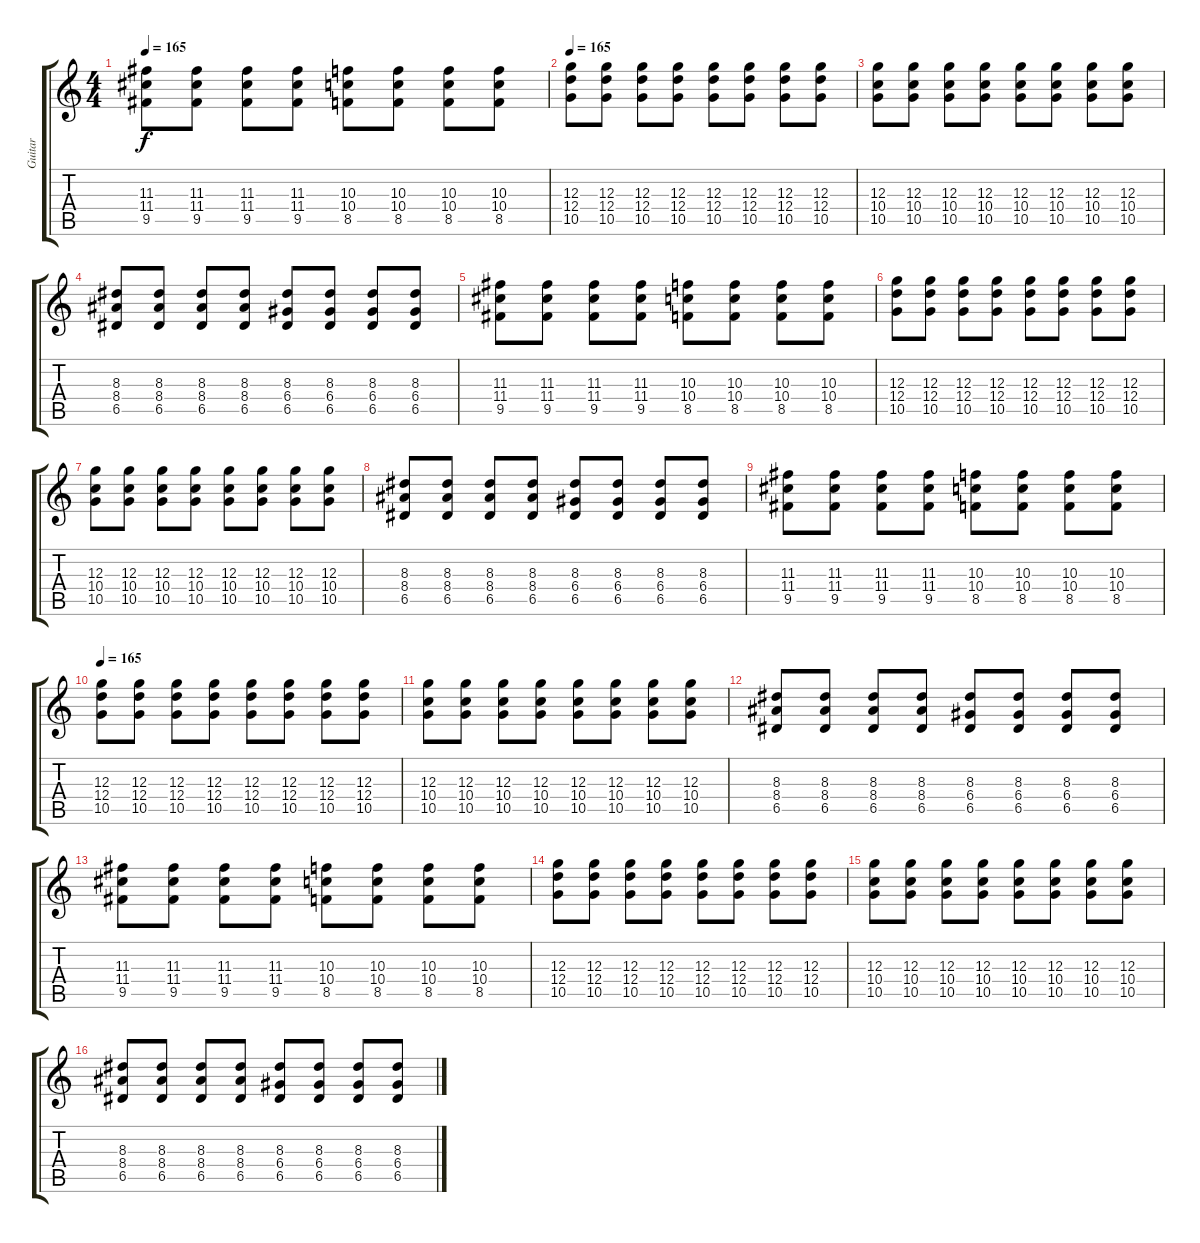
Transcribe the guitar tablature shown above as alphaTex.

\track ("Guitar" "Guitar") {instrument distortionguitar}
\staff {score tabs}
\tuning (E4 B3 G3 D3 A2 E2) {hide}
\ts (4 4)
\tempo 165
\clef g2
\ks c
(11.3 11.4 9.5).8{dy f} (11.3 11.4 9.5).8 (11.3 11.4 9.5).8 (11.3 11.4 9.5).8 (10.3 10.4 8.5).8 (10.3 10.4 8.5).8 (10.3 10.4 8.5).8 (10.3 10.4 8.5).8 |
\tempo 165
(12.3 12.4 10.5).8 (12.3 12.4 10.5).8 (12.3 12.4 10.5).8 (12.3 12.4 10.5).8 (12.3 12.4 10.5).8 (12.3 12.4 10.5).8 (12.3 12.4 10.5).8 (12.3 12.4 10.5).8 |
(12.3 10.4 10.5).8 (12.3 10.4 10.5).8 (12.3 10.4 10.5).8 (12.3 10.4 10.5).8 (12.3 10.4 10.5).8 (12.3 10.4 10.5).8 (12.3 10.4 10.5).8 (12.3 10.4 10.5).8 |
(8.3 8.4 6.5).8 (8.3 8.4 6.5).8 (8.3 8.4 6.5).8 (8.3 8.4 6.5).8 (8.3 6.4 6.5).8 (8.3 6.4 6.5).8 (8.3 6.4 6.5).8 (8.3 6.4 6.5).8 |
(11.3 11.4 9.5).8 (11.3 11.4 9.5).8 (11.3 11.4 9.5).8 (11.3 11.4 9.5).8 (10.3 10.4 8.5).8 (10.3 10.4 8.5).8 (10.3 10.4 8.5).8 (10.3 10.4 8.5).8 |
(12.3 12.4 10.5).8 (12.3 12.4 10.5).8 (12.3 12.4 10.5).8 (12.3 12.4 10.5).8 (12.3 12.4 10.5).8 (12.3 12.4 10.5).8 (12.3 12.4 10.5).8 (12.3 12.4 10.5).8 |
(12.3 10.4 10.5).8 (12.3 10.4 10.5).8 (12.3 10.4 10.5).8 (12.3 10.4 10.5).8 (12.3 10.4 10.5).8 (12.3 10.4 10.5).8 (12.3 10.4 10.5).8 (12.3 10.4 10.5).8 |
(8.3 8.4 6.5).8 (8.3 8.4 6.5).8 (8.3 8.4 6.5).8 (8.3 8.4 6.5).8 (8.3 6.4 6.5).8 (8.3 6.4 6.5).8 (8.3 6.4 6.5).8 (8.3 6.4 6.5).8 |
(11.3 11.4 9.5).8 (11.3 11.4 9.5).8 (11.3 11.4 9.5).8 (11.3 11.4 9.5).8 (10.3 10.4 8.5).8 (10.3 10.4 8.5).8 (10.3 10.4 8.5).8 (10.3 10.4 8.5).8 |
\tempo 165
(12.3 12.4 10.5).8 (12.3 12.4 10.5).8 (12.3 12.4 10.5).8 (12.3 12.4 10.5).8 (12.3 12.4 10.5).8 (12.3 12.4 10.5).8 (12.3 12.4 10.5).8 (12.3 12.4 10.5).8 |
(12.3 10.4 10.5).8 (12.3 10.4 10.5).8 (12.3 10.4 10.5).8 (12.3 10.4 10.5).8 (12.3 10.4 10.5).8 (12.3 10.4 10.5).8 (12.3 10.4 10.5).8 (12.3 10.4 10.5).8 |
(8.3 8.4 6.5).8 (8.3 8.4 6.5).8 (8.3 8.4 6.5).8 (8.3 8.4 6.5).8 (8.3 6.4 6.5).8 (8.3 6.4 6.5).8 (8.3 6.4 6.5).8 (8.3 6.4 6.5).8 |
(11.3 11.4 9.5).8 (11.3 11.4 9.5).8 (11.3 11.4 9.5).8 (11.3 11.4 9.5).8 (10.3 10.4 8.5).8 (10.3 10.4 8.5).8 (10.3 10.4 8.5).8 (10.3 10.4 8.5).8 |
(12.3 12.4 10.5).8 (12.3 12.4 10.5).8 (12.3 12.4 10.5).8 (12.3 12.4 10.5).8 (12.3 12.4 10.5).8 (12.3 12.4 10.5).8 (12.3 12.4 10.5).8 (12.3 12.4 10.5).8 |
(12.3 10.4 10.5).8 (12.3 10.4 10.5).8 (12.3 10.4 10.5).8 (12.3 10.4 10.5).8 (12.3 10.4 10.5).8 (12.3 10.4 10.5).8 (12.3 10.4 10.5).8 (12.3 10.4 10.5).8 |
(8.3 8.4 6.5).8 (8.3 8.4 6.5).8 (8.3 8.4 6.5).8 (8.3 8.4 6.5).8 (8.3 6.4 6.5).8 (8.3 6.4 6.5).8 (8.3 6.4 6.5).8 (8.3 6.4 6.5).8
